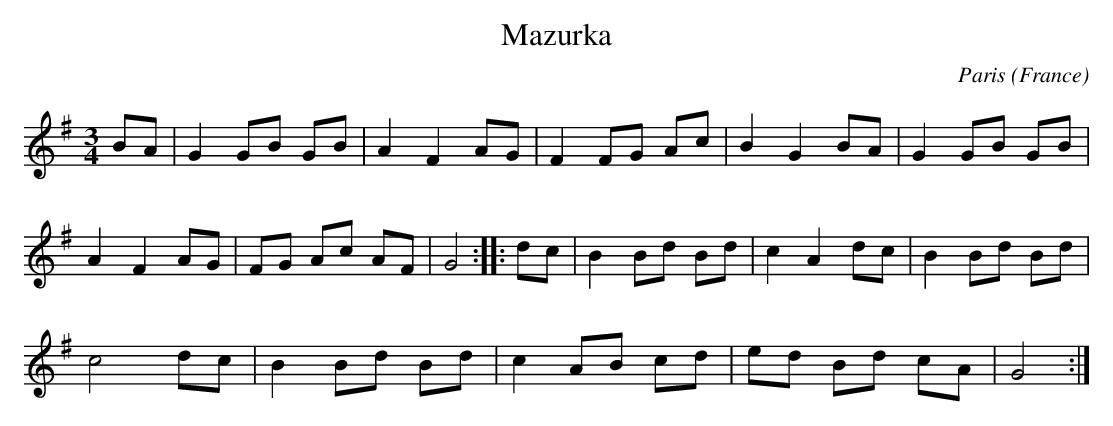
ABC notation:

X:1
T:Mazurka
C:Paris
O:France
M:3/4
L:1/8
K:G major
BA | G2 GB GB | A2 F2 AG | F2 FG Ac | B2 G2 BA | G2 GB GB |
A2 F2 AG | FG Ac AF | G4 :: dc | B2 Bd Bd | c2 A2 dc | B2 Bd Bd |
c4 dc | B2 Bd Bd | c2 AB cd | ed Bd cA | G4 :|
